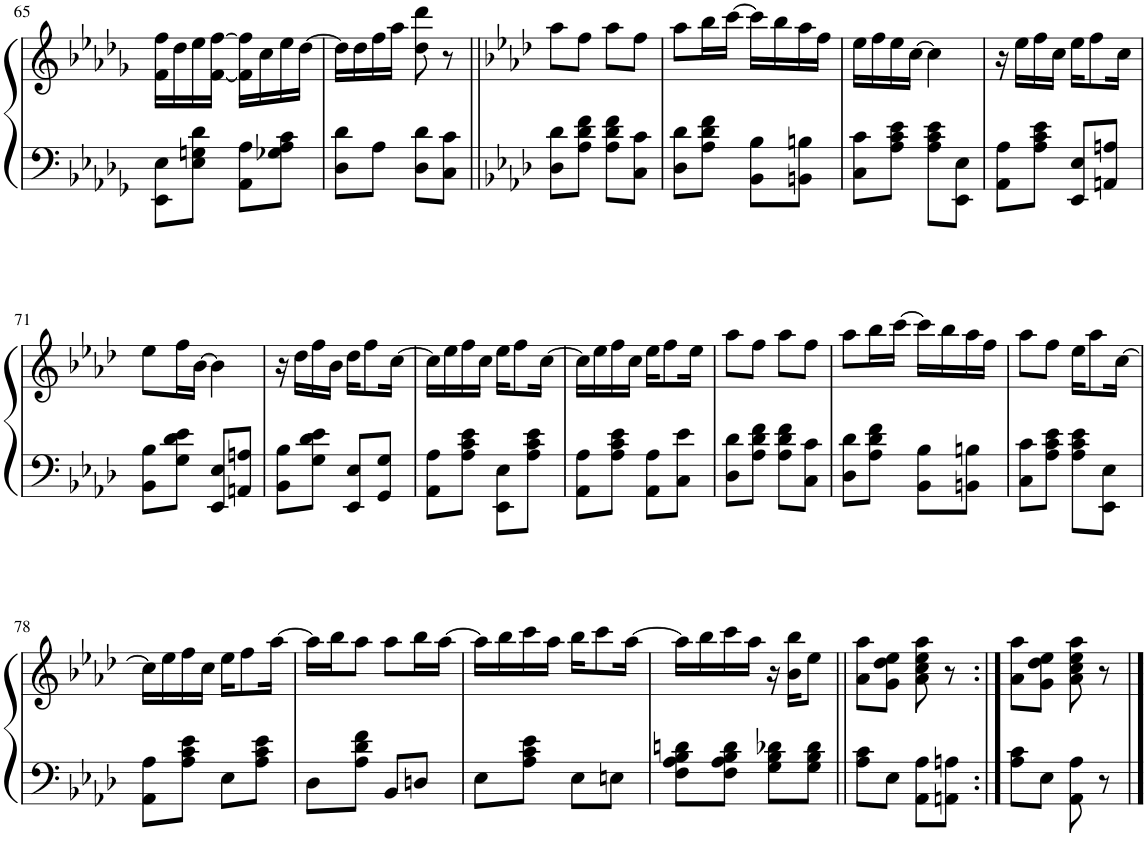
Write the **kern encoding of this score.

**kern	**kern
*part1	*part1
*staff2	*staff1
*I"Piano	*
!!LO:PB:g=z
*clefF4	*clefG2
*k[b-e-a-d-g-]	*k[b-e-a-d-g-]
*M2/4	*M2/4
=65	=65
8EE-\ 8E-\L	16f\ 16ff\LL
.	16dd-\
8E-\ 8Gn\ 8d-\J	16ee-\
.	[16f\ [16ff\JJ
8AA-\ 8A-\L	16f\] 16ff\]LL
.	16cc\
8G-X\ 8A-\ 8c\J	16ee-\
.	[16dd-\JJ
=66	=66
8D-\ 8d-\L	16dd-\LL]
.	16dd-\
8A-\J	16ff\
.	16aa-\JJ
8D-\ 8d-\L	8dd-\ 8ddd-\
8C\ 8c\J	8r
=67||	=67||
*k[b-e-a-d-]	*k[b-e-a-d-]
8D-\ 8d-\L	8aa-\L
8A-\ 8d-\ 8f\J	8ff\J
8A-\ 8d-\ 8f\L	8aa-\L
8C\ 8c\J	8ff\J
=68	=68
8D-\ 8d-\L	8aa-\L
8A-\ 8d-\ 8f\J	16bb-\L
.	[16ccc\JJ
8BB-\ 8B-\L	16ccc\LL]
.	16bb-\
8BBn\ 8Bn\J	16aa-\
.	16ff\JJ
=69	=69
8C\ 8c\L	16ee-\LL
.	16ff\
8A-\ 8c\ 8e-\J	16ee-\
.	[16cc\JJ
8A-\ 8c\ 8e-\L	4cc\]
8EE-\ 8E-\J	.
=70	=70
8AA-\ 8A-\L	16r
.	16ee-\LL
8A-\ 8c\ 8e-\J	16ff\
.	16cc\JJ
8EE-/ 8E-/L	16ee-\KL
.	8ff\
8AAn/ 8An/J	.
.	16cc\Jk
!!LO:LB:g=z
=71	=71
8BB-\ 8B-\L	8ee-\L
8G\ 8d-\ 8e-\J	16ff\L
.	[16b-\JJ
8EE-/ 8E-/L	4b-\]
8AAn/ 8An/J	.
=72	=72
8BB-\ 8B-\L	16r
.	16dd-\LL
8G\ 8d-\ 8e-\J	16ff\
.	16b-\JJ
8EE-/ 8E-/L	16dd-\KL
.	8ff\
8GG/ 8G/J	.
.	[16cc\Jk
=73	=73
8AA-\ 8A-\L	16cc\LL]
.	16ee-\
8A-\ 8c\ 8e-\J	16ff\
.	16cc\JJ
8EE-\ 8E-\L	16ee-\KL
.	8ff\
8A-\ 8c\ 8e-\J	.
.	[16cc\Jk
=74	=74
8AA-\ 8A-\L	16cc\LL]
.	16ee-\
8A-\ 8c\ 8e-\J	16ff\
.	16cc\JJ
8AA-\ 8A-\L	16ee-\KL
.	8ff\
8C\ 8e-\J	.
.	16ee-\Jk
=75	=75
8D-\ 8d-\L	8aa-\L
8A-\ 8d-\ 8f\J	8ff\J
8A-\ 8d-\ 8f\L	8aa-\L
8C\ 8c\J	8ff\J
=76	=76
8D-\ 8d-\L	8aa-\L
8A-\ 8d-\ 8f\J	16bb-\L
.	[16ccc\JJ
8BB-\ 8B-\L	16ccc\LL]
.	16bb-\
8BBn\ 8Bn\J	16aa-\
.	16ff\JJ
=77	=77
8C\ 8c\L	8aa-\L
8A-\ 8c\ 8e-\J	8ff\J
8A-\ 8c\ 8e-\L	16ee-\KL
.	8aa-\
8EE-\ 8E-\J	.
.	[16cc\Jk
!!LO:LB:g=z
=78	=78
8AA-\ 8A-\L	16cc\LL]
.	16ee-\
8A-\ 8c\ 8e-\J	16ff\
.	16cc\JJ
8E-\L	16ee-\KL
.	8ff\
8A-\ 8c\ 8e-\J	.
.	[16aa-\Jk
=79	=79
8D-\L	16aa-\LL]
.	16bb-\J
8A-\ 8d-\ 8f\J	8aa-\J
8BB-/L	8aa-\L
8Dn/J	16bb-\L
.	[16aa-\JJ
=80	=80
8E-\L	16aa-\LL]
.	16bb-\
8A-\ 8c\ 8e-\J	16ccc\
.	16aa-\JJ
8E-\L	16bb-\KL
.	8ccc\
8En\J	.
.	[16aa-\Jk
=81	=81
8F\ 8A-\ 8B-\ 8dn\L	16aa-\LL]
.	16bb-\
8F\ 8A-\ 8B-\ 8d\J	16ccc\
.	16aa-\JJ
8G\ 8B-\ 8d-X\L	16r
.	16b-\ 16bb-\KL
8G\ 8B-\ 8d-\J	8ee-\J
=82||	=82||
8A-\ 8c\L	8a-\ 8aa-\L
8E-\J	8g\ 8dd-\ 8ee-\J
8AA-\ 8A-\L	8a-\ 8cc\ 8ee-\ 8aa-\
8AAn\ 8An\J	8r
=83:|!	=83:|!
8A-\ 8c\L	8a-\ 8aa-\L
8E-\J	8g\ 8dd-\ 8ee-\J
8AA-\ 8A-\	8a-\ 8cc\ 8ee-\ 8aa-\
8r	8r
==	==
*-	*-
